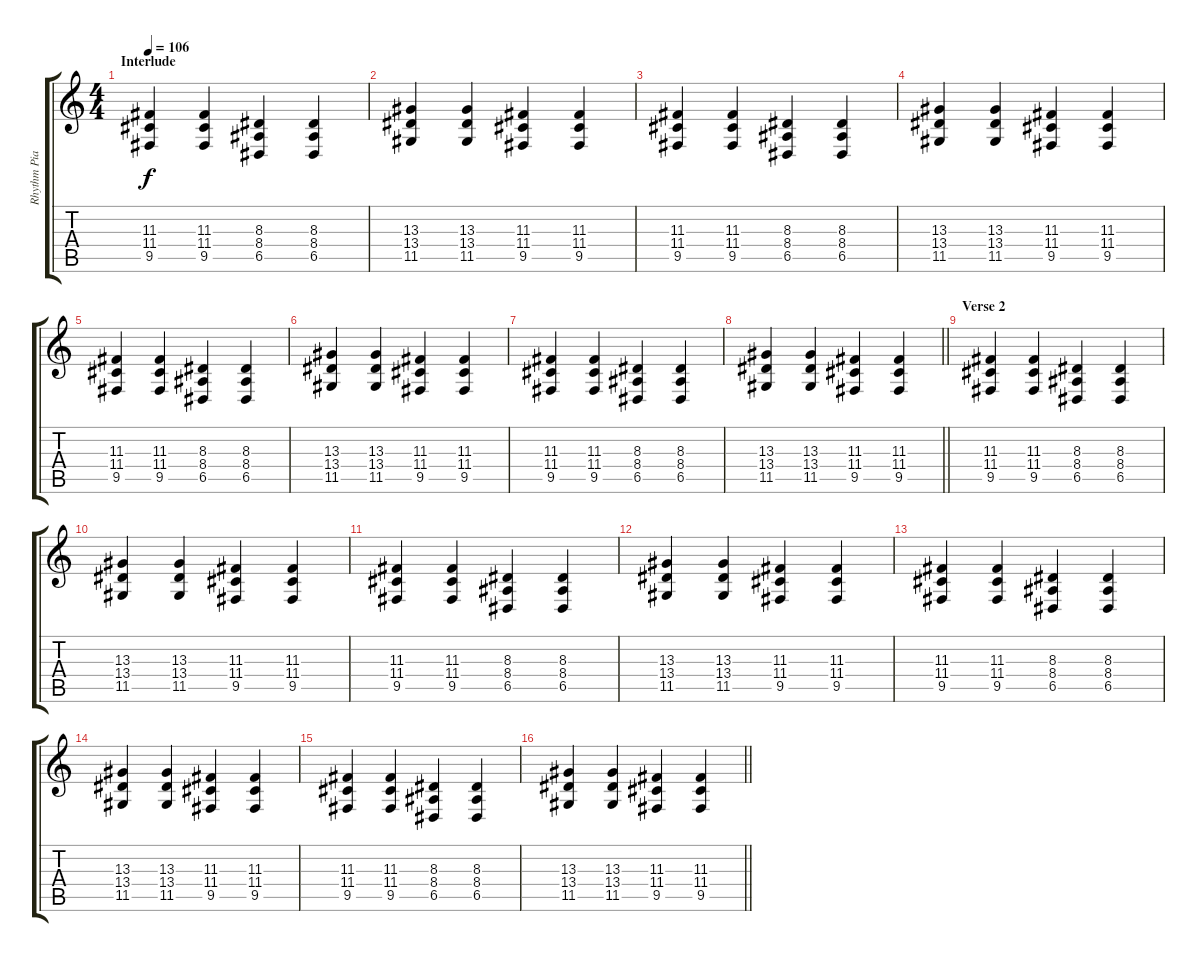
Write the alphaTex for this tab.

\track ("Rhythm Piano" "Rhythm Pia") {instrument electricgrandpiano}
\staff {score tabs}
\tuning (E4 B3 G3 D3 A2 E2) {hide}
\ts (4 4)
\section ("" "Interlude")
\tempo 106
\clef g2
\ks c
(11.3 11.4 9.5).4{dy f} (11.3 11.4 9.5).4 (8.3 8.4 6.5).4 (8.3 8.4 6.5).4 |
(13.3 13.4 11.5).4 (13.3 13.4 11.5).4 (11.3 11.4 9.5).4 (11.3 11.4 9.5).4 |
(11.3 11.4 9.5).4 (11.3 11.4 9.5).4 (8.3 8.4 6.5).4 (8.3 8.4 6.5).4 |
(13.3 13.4 11.5).4 (13.3 13.4 11.5).4 (11.3 11.4 9.5).4 (11.3 11.4 9.5).4 |
(11.3 11.4 9.5).4 (11.3 11.4 9.5).4 (8.3 8.4 6.5).4 (8.3 8.4 6.5).4 |
(13.3 13.4 11.5).4 (13.3 13.4 11.5).4 (11.3 11.4 9.5).4 (11.3 11.4 9.5).4 |
(11.3 11.4 9.5).4 (11.3 11.4 9.5).4 (8.3 8.4 6.5).4 (8.3 8.4 6.5).4 |
\barLineRight lightlight
(13.3 13.4 11.5).4 (13.3 13.4 11.5).4 (11.3 11.4 9.5).4 (11.3 11.4 9.5).4 |
\section ("" "Verse 2")
(11.3 11.4 9.5).4 (11.3 11.4 9.5).4 (8.3 8.4 6.5).4 (8.3 8.4 6.5).4 |
(13.3 13.4 11.5).4 (13.3 13.4 11.5).4 (11.3 11.4 9.5).4 (11.3 11.4 9.5).4 |
(11.3 11.4 9.5).4 (11.3 11.4 9.5).4 (8.3 8.4 6.5).4 (8.3 8.4 6.5).4 |
(13.3 13.4 11.5).4 (13.3 13.4 11.5).4 (11.3 11.4 9.5).4 (11.3 11.4 9.5).4 |
(11.3 11.4 9.5).4 (11.3 11.4 9.5).4 (8.3 8.4 6.5).4 (8.3 8.4 6.5).4 |
(13.3 13.4 11.5).4 (13.3 13.4 11.5).4 (11.3 11.4 9.5).4 (11.3 11.4 9.5).4 |
(11.3 11.4 9.5).4 (11.3 11.4 9.5).4 (8.3 8.4 6.5).4 (8.3 8.4 6.5).4 |
\barLineRight lightlight
(13.3 13.4 11.5).4 (13.3 13.4 11.5).4 (11.3 11.4 9.5).4 (11.3 11.4 9.5).4
